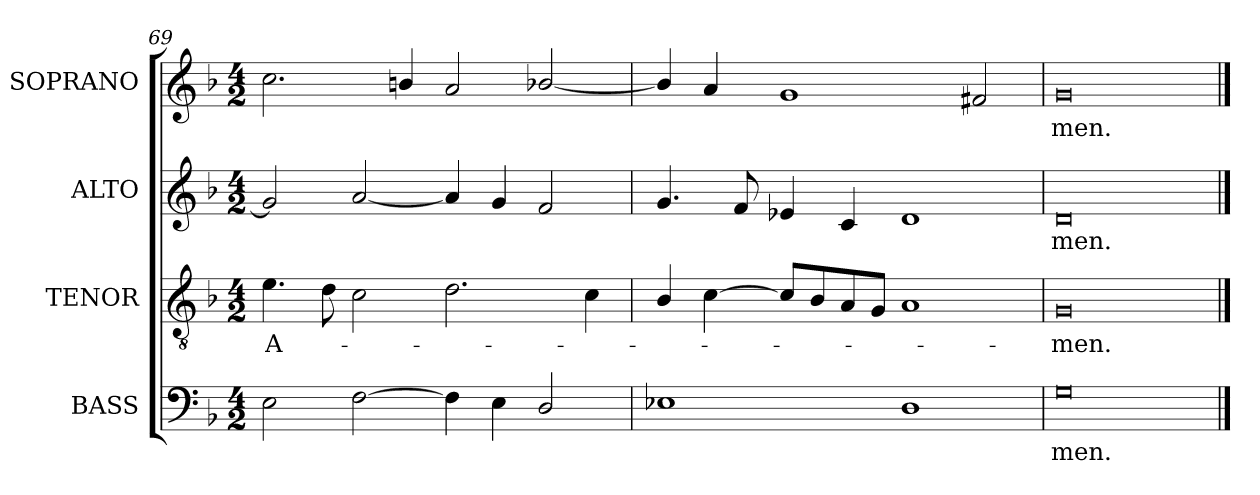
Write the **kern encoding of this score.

**kern	**text	**kern	**text	**kern	**text	**kern	**text
*part4	*part4	*part3	*part3	*part2	*part2	*part1	*part1
*staff4	*staff4	*staff3	*staff3	*staff2	*staff2	*staff1	*staff1
*I"BASS	*	*I"TENOR	*	*I"ALTO	*	*I"SOPRANO	*
*I'B.	*	*I'T.	*	*I'A.	*	*I'S.	*
*clefF4	*	*clefGv2	*	*clefG2	*	*clefG2	*
*	*	*ITrd7c12	*	*	*	*	*
*k[b-]	*	*k[b-]	*	*k[b-]	*	*k[b-]	*
*F:	*	*F:	*	*F:	*	*F:	*
*M4/2	*	*M4/2	*	*M4/2	*	*M4/2	*
=69	=69	=69	=69	=69	=69	=69	=69
!	!	!	!LO:LY:b:color=#000000	!	!	!	!
2Ei\	.	4.Ei\	A-	2gi/]	.	2.cci\	.
.	.	8Di\	.	.	.	.	.
[2Fi\	.	2Ci\	.	[2ai/	.	.	.
.	.	.	.	.	.	4bni/	.
4Fi\]	.	2.Di\	.	4ai/]	.	2ai/	.
4Ei\	.	.	.	4gi/	.	.	.
2Di/	.	.	.	2fi/	.	[2b-Xi/	.
.	.	4Ci\	.	.	.	.	.
=70	=70	=70	=70	=70	=70	=70	=70
1E-Xi	.	4BB-i/	.	4.gi/	.	4b-i/]	.
.	.	[4Ci\	.	.	.	4ai/	.
.	.	.	.	8fi/	.	.	.
.	.	8Ci/L]	.	4e-Xi/	.	1gi	.
.	.	8BB-i/	.	.	.	.	.
.	.	8AAi/	.	4ci/	.	.	.
.	.	8GGi/J	.	.	.	.	.
1Di	.	1AAi	.	1di	.	.	.
.	.	.	.	.	.	2f#Xi/	.
=71	=71	=71	=71	=71	=71	=71	=71
!	!LO:LY:b:color=#000000	!	!	!	!	!	!
!	!	!	!LO:LY:b:color=#000000	!	!	!	!
!	!	!	!	!	!LO:LY:b:color=#000000	!	!
!	!	!	!	!	!	!	!LO:LY:b:color=#000000
0Gi	-men.	0GGi	-men.	0di	-men.	0gi	-men.
==	==	==	==	==	==	==	==
*-	*-	*-	*-	*-	*-	*-	*-
